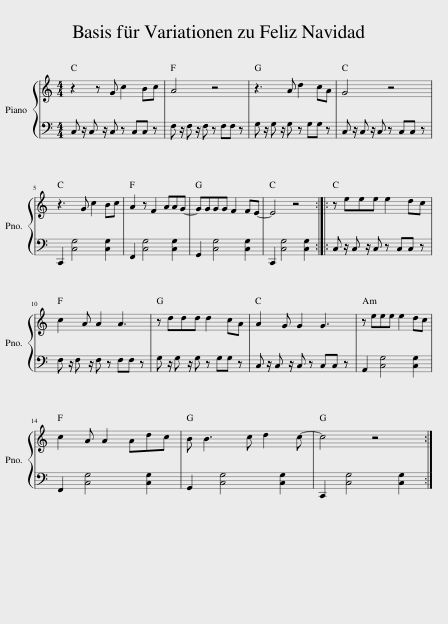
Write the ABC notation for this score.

X:1
%%score { 1 | 2 }
L:1/8
M:4/4
I:linebreak $
K:C
V:1 treble
V:2 bass
V:1
 z2 z G c2 Bc | A4 z4 | z3 A d2 cA | G4 z4 |$ z3 G c2 Bc | %5
 A2 z F2 AAG- | GGGG F2 FE- | E4 z4 :: z eee e2 dc |$ c2 A A2 A3 | %10
 z ddd d2 cA | A2 G G2 G3 | z eee e2 dc |$ c2 A A2 Adc | B B3 c d2 c- | %15
 c4 z4 :| %16
V:2
 C, z/ C, z/ C, z C,C, z | F, z/ F, z/ F, z F,F, z | G, z/ G, z/ G, z G,G, z | C, z/ C, z/ C, z C,C, z |$ C,,2 [C,G,]4 [C,G,]2 | %5
 F,,2 [C,G,]4 [C,G,]2 | G,,2 [C,G,]4 [C,G,]2 | C,,2 [C,G,]4 [C,G,]2 :: C, z/ C, z/ C, z C,C, z |$ F, z/ F, z/ F, z F,F, z | %10
 G, z/ G, z/ G, z G,G, z | C, z/ C, z/ C, z C,C, z | A,,2 [C,G,]4 [C,G,]2 |$ F,,2 [C,G,]4 [C,G,]2 | G,,2 [C,G,]4 [C,G,]2 | %15
 C,,2 [C,G,]4 [C,G,]2 :| %16
